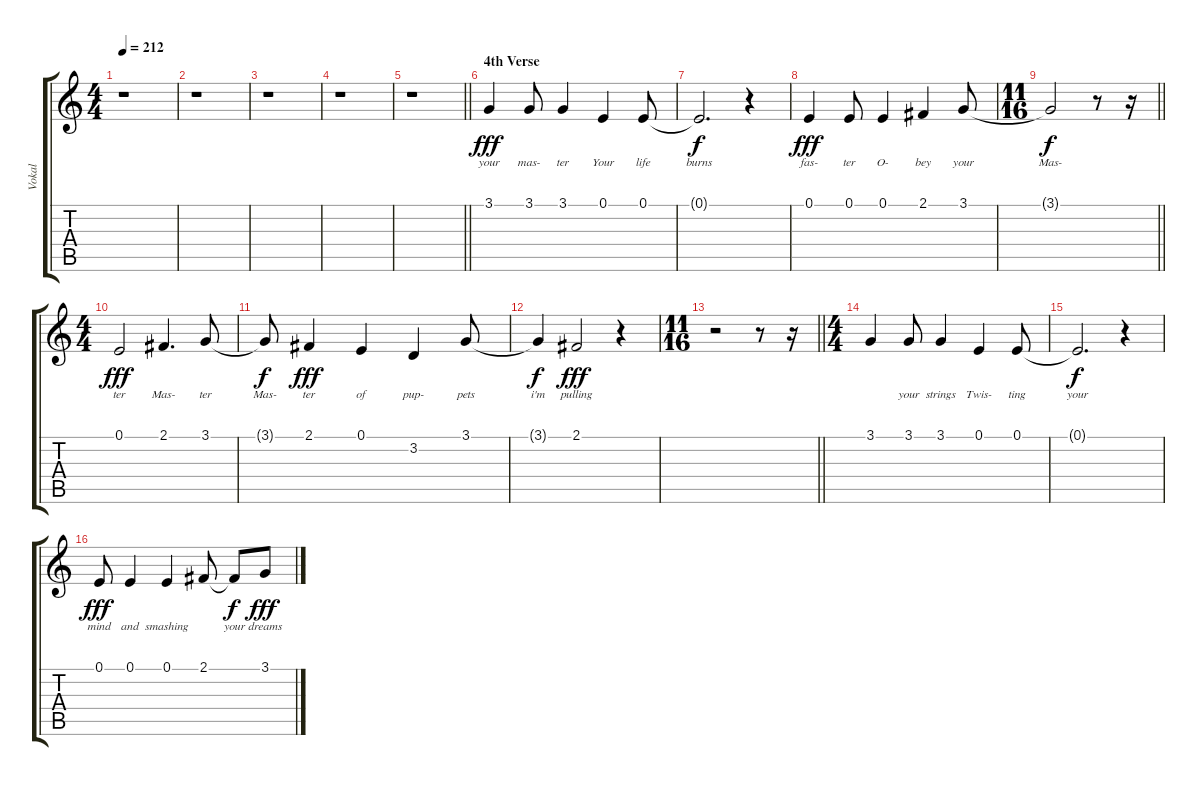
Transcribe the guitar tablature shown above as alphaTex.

\track ("Vokal" "Vokal") {mute instrument lead6voice}
\staff {score tabs}
\tuning (E4 B3 G3 D3 A2 E2) {hide}
\ts (4 4)
\tempo 212
\clef g2
\ks c
r.1{dy fff} |
r.1 |
r.1 |
r.1 |
\barLineRight lightlight
r.1 |
\section ("" "4th Verse")
3.1.4{lyrics (0 "your") lyrics (1 "") lyrics (2 "") lyrics (3 "") lyrics (4 "") volume 9} 3.1.8{lyrics (0 "mas-") lyrics (1 "") lyrics (2 "") lyrics (3 "") lyrics (4 "")} 3.1.4{lyrics (0 "ter") lyrics (1 "") lyrics (2 "") lyrics (3 "") lyrics (4 "")} 0.1.4{lyrics (0 "Your") lyrics (1 "") lyrics (2 "") lyrics (3 "") lyrics (4 "")} 0.1.8{lyrics (0 "life") lyrics (1 "") lyrics (2 "") lyrics (3 "") lyrics (4 "")} |
0.1{t}.2{d lyrics (0 "burns") lyrics (1 "") lyrics (2 "") lyrics (3 "") lyrics (4 "") dy f} r.4 |
0.1.4{lyrics (0 "fas-") lyrics (1 "") lyrics (2 "") lyrics (3 "") lyrics (4 "") dy fff} 0.1.8{lyrics (0 "ter") lyrics (1 "") lyrics (2 "") lyrics (3 "") lyrics (4 "")} 0.1.4{lyrics (0 "O-") lyrics (1 "") lyrics (2 "") lyrics (3 "") lyrics (4 "")} 2.1.4{lyrics (0 "bey") lyrics (1 "") lyrics (2 "") lyrics (3 "") lyrics (4 "")} 3.1.8{lyrics (0 "your") lyrics (1 "") lyrics (2 "") lyrics (3 "") lyrics (4 "")} |
\ts (11 16)
\barLineRight lightlight
3.1{t}.2{lyrics (0 "Mas-") lyrics (1 "") lyrics (2 "") lyrics (3 "") lyrics (4 "") dy f} r.8 r.16 |
\ts (4 4)
0.1.2{lyrics (0 "ter") lyrics (1 "") lyrics (2 "") lyrics (3 "") lyrics (4 "") dy fff} 2.1.4{d lyrics (0 "Mas-") lyrics (1 "") lyrics (2 "") lyrics (3 "") lyrics (4 "")} 3.1.8{lyrics (0 "ter") lyrics (1 "") lyrics (2 "") lyrics (3 "") lyrics (4 "")} |
3.1{t}.8{lyrics (0 "Mas-") lyrics (1 "") lyrics (2 "") lyrics (3 "") lyrics (4 "") dy f} 2.1.4{lyrics (0 "ter") lyrics (1 "") lyrics (2 "") lyrics (3 "") lyrics (4 "") dy fff} 0.1.4{lyrics (0 "of") lyrics (1 "") lyrics (2 "") lyrics (3 "") lyrics (4 "")} 3.2.4{lyrics (0 "pup-") lyrics (1 "") lyrics (2 "") lyrics (3 "") lyrics (4 "")} 3.1.8{lyrics (0 "pets") lyrics (1 "") lyrics (2 "") lyrics (3 "") lyrics (4 "")} |
3.1{t}.4{lyrics (0 "i'm") lyrics (1 "") lyrics (2 "") lyrics (3 "") lyrics (4 "") dy f} 2.1.2{lyrics (0 "pulling") lyrics (1 "") lyrics (2 "") lyrics (3 "") lyrics (4 "") dy fff} r.4 |
\ts (11 16)
\barLineRight lightlight
r.2 r.8 r.16 |
\ts (4 4)
3.1.4{lyrics (0 "") lyrics (1 "") lyrics (2 "") lyrics (3 "") lyrics (4 "")} 3.1.8{lyrics (0 "your") lyrics (1 "") lyrics (2 "") lyrics (3 "") lyrics (4 "")} 3.1.4{lyrics (0 "strings") lyrics (1 "") lyrics (2 "") lyrics (3 "") lyrics (4 "")} 0.1.4{lyrics (0 "Twis-") lyrics (1 "") lyrics (2 "") lyrics (3 "") lyrics (4 "")} 0.1.8{lyrics (0 "ting") lyrics (1 "") lyrics (2 "") lyrics (3 "") lyrics (4 "")} |
0.1{t}.2{d lyrics (0 "your") lyrics (1 "") lyrics (2 "") lyrics (3 "") lyrics (4 "") dy f} r.4 |
0.1.8{lyrics (0 "mind") lyrics (1 "") lyrics (2 "") lyrics (3 "") lyrics (4 "") dy fff} 0.1.4{lyrics (0 "and") lyrics (1 "") lyrics (2 "") lyrics (3 "") lyrics (4 "")} 0.1.4{lyrics (0 "smashing") lyrics (1 "") lyrics (2 "") lyrics (3 "") lyrics (4 "")} 2.1.8{lyrics (0 "") lyrics (1 "") lyrics (2 "") lyrics (3 "") lyrics (4 "")} 2.1{t}.8{lyrics (0 "your") lyrics (1 "") lyrics (2 "") lyrics (3 "") lyrics (4 "") dy f} 3.1.8{lyrics (0 "dreams") lyrics (1 "") lyrics (2 "") lyrics (3 "") lyrics (4 "") dy fff}
